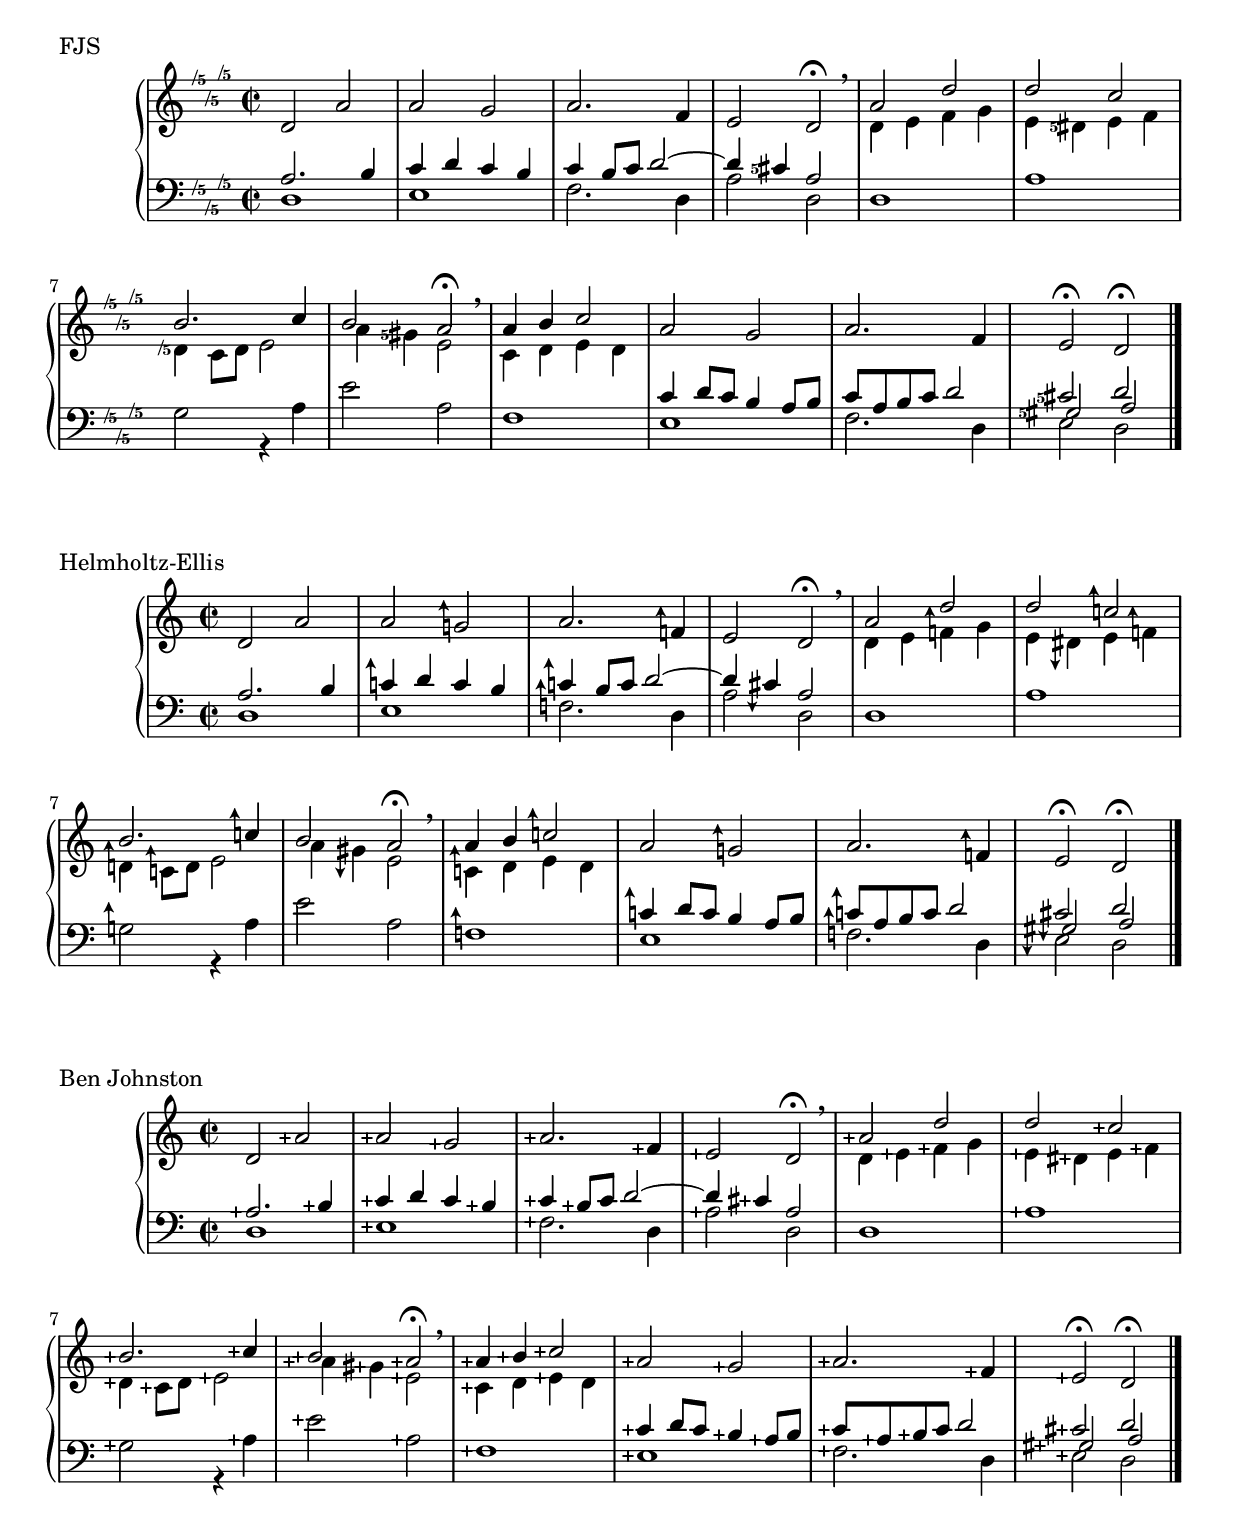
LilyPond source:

\version "2.19.22"
\include "../fjs.ly"
\pointAndClickOff
\header { tagline = ##f }

signat = \markup {
  \concat {
    \fontsize #-6 \raise #+3/2 \number "/5"
    \fontsize #-6 \raise #-1/2 \number "/5"
    \fontsize #-6 \raise #+2   \number "/5"
  }
}

hen = #(define-music-function (note) (ly:music?)
  ((oq #{ \markup {
    \musicglyph #"accidentals.natural.arrowup"
  } #}) note))
hes = #(define-music-function (note) (ly:music?)
  ((oq #{ \markup {
    \musicglyph #"accidentals.sharp.arrowdown"
  } #}) note))
p = #(define-music-function (note) (ly:music?)
  ((oq #{ \markup {
    \musicglyph #"scripts.stopped"
  } #}) note))
ps = #(define-music-function (note) (ly:music?)
  ((oq #{ \markup { \concat {
    \musicglyph #"accidentals.sharp"
    \musicglyph #"scripts.stopped"
    } } #}) note))

\book {
  \score {
    \new PianoStaff <<
      \new Staff = "upper" {
        \time 2/2
        \clef treble
        \key c \major
        %{\once%} \override Staff.KeySignature.stencil = #ly:text-interface::print
        %{\once%} \override Staff.KeySignature.text = \signat
        \relative c' {
          d2 a' a g a2. f4 e2 d\fermata \breathe |
          \stemUp a' d d c b2. c4 b2 a\fermata \breathe |
          a4 b c2 \stemNeutral a g a2. f4 e2\fermata d\fermata |
        }
      }
      \new Staff = "lower" {
        \time 2/2
        \clef bass
        \key c \major
        %{\once%} \override Staff.KeySignature.stencil = #ly:text-interface::print
        %{\once%} \override Staff.KeySignature.text = \markup { \lower #1 \signat }
        << \relative c' {
          a2. b4 c d c b c b8 c d2~ d4 \os 5 cis a2 |
          \change Staff = "upper" \stemDown
          d4 e f \on g e \os 5 dis e f \o "/5" d c8 d e2 a4 \os 5 gis e2 |
          c4 d e d
          \change Staff = "lower" \stemUp
          c d8 c b4 a8 b c a b c d2 \os 5 cis d
        } \\ \relative c {
          d1 e f2. d4 a'2 d, |
          d1 a' g2 r4 a e'2 a, |
          f1 e f2. d4 e2 d |
        } \\ \relative c {
          s1*11 \os 5 gis'2 a |
        } >>
        \bar "|."
      }
    >>
    \header { piece = "FJS" }
  }

  \score {
    \new PianoStaff <<
      \new Staff = "upper" {
        \time 2/2
        \clef treble
        \key c \major
        \relative c' {
          d2 a' a \hen g a2. \hen f4 e2 d\fermata \breathe |
          \stemUp a' d d \hen c b2. \hen c4 b2 a\fermata \breathe |
          a4 b \hen c2 \stemNeutral a \hen g a2. \hen f4 e2\fermata d\fermata |
        }
      }
      \new Staff = "lower" {
        \time 2/2
        \clef bass
        \key c \major
        << \relative c' {
          a2. b4 \hen c d c b \hen c b8 c d2~ d4 \hes cis a2 |
          \change Staff = "upper" \stemDown
          d4 e \hen f g e \hes dis e \hen f \hen d \hen c8 d e2 a4 \hes gis e2 |
          \hen c4 d e d
          \change Staff = "lower" \stemUp
          \hen c d8 c b4 a8 b \hen c a b c d2 \hes cis d
        } \\ \relative c {
          d1 e \hen f2. d4 a'2 d, |
          d1 a' \hen g2 r4 a e'2 a, |
          \hen f1 e \hen f2. d4 e2 d |
        } \\ \relative c {
          s1*11 \hes gis'2 a |
        } >>
        \bar "|."
      }
    >>
    \header { piece = "Helmholtz-Ellis" }
  }

  \score {
    \new PianoStaff <<
      \new Staff = "upper" {
        \time 2/2
        \clef treble
        \key c \major
        \relative c' {
          d2 \p a' \p a \p g \p a2. \p f4 \p e2 d\fermata \breathe |
          \stemUp \p a' d d \p c \p b2. \p c4 \p b2 \p a\fermata \breathe |
          \p a4 \p b \p c2 \stemNeutral \p a \p g \p a2. \p f4 \p e2\fermata d\fermata |
        }
      }
      \new Staff = "lower" {
        \time 2/2
        \clef bass
        \key c \major
        << \relative c' {
          \p a2. \p b4 \p c d c \p b \p c \p b8 c d2~ d4 \ps cis a2 |
          \change Staff = "upper" \stemDown
          d4 \p e \p f g \p e \ps dis e \p f \p d \p c8 d \p e2 \p a4 \ps gis \p e2 |
          \p c4 d \p e d
          \change Staff = "lower" \stemUp
          \p c d8 c \p b4 \p a8 b \p c \p a \p b c d2 \ps cis d
        } \\ \relative c {
          d1 \p e \p f2. d4 \p a'2 d, |
          d1 \p a' \p g2 r4 \p a \p e'2 \p a, |
          \p f1 \p e \p f2. d4 \p e2 d |
        } \\ \relative c {
          s1*11 \ps gis'2 a |
        } >>
        \bar "|."
      }
    >>
    \header { piece = "Ben Johnston" }
  }
}
